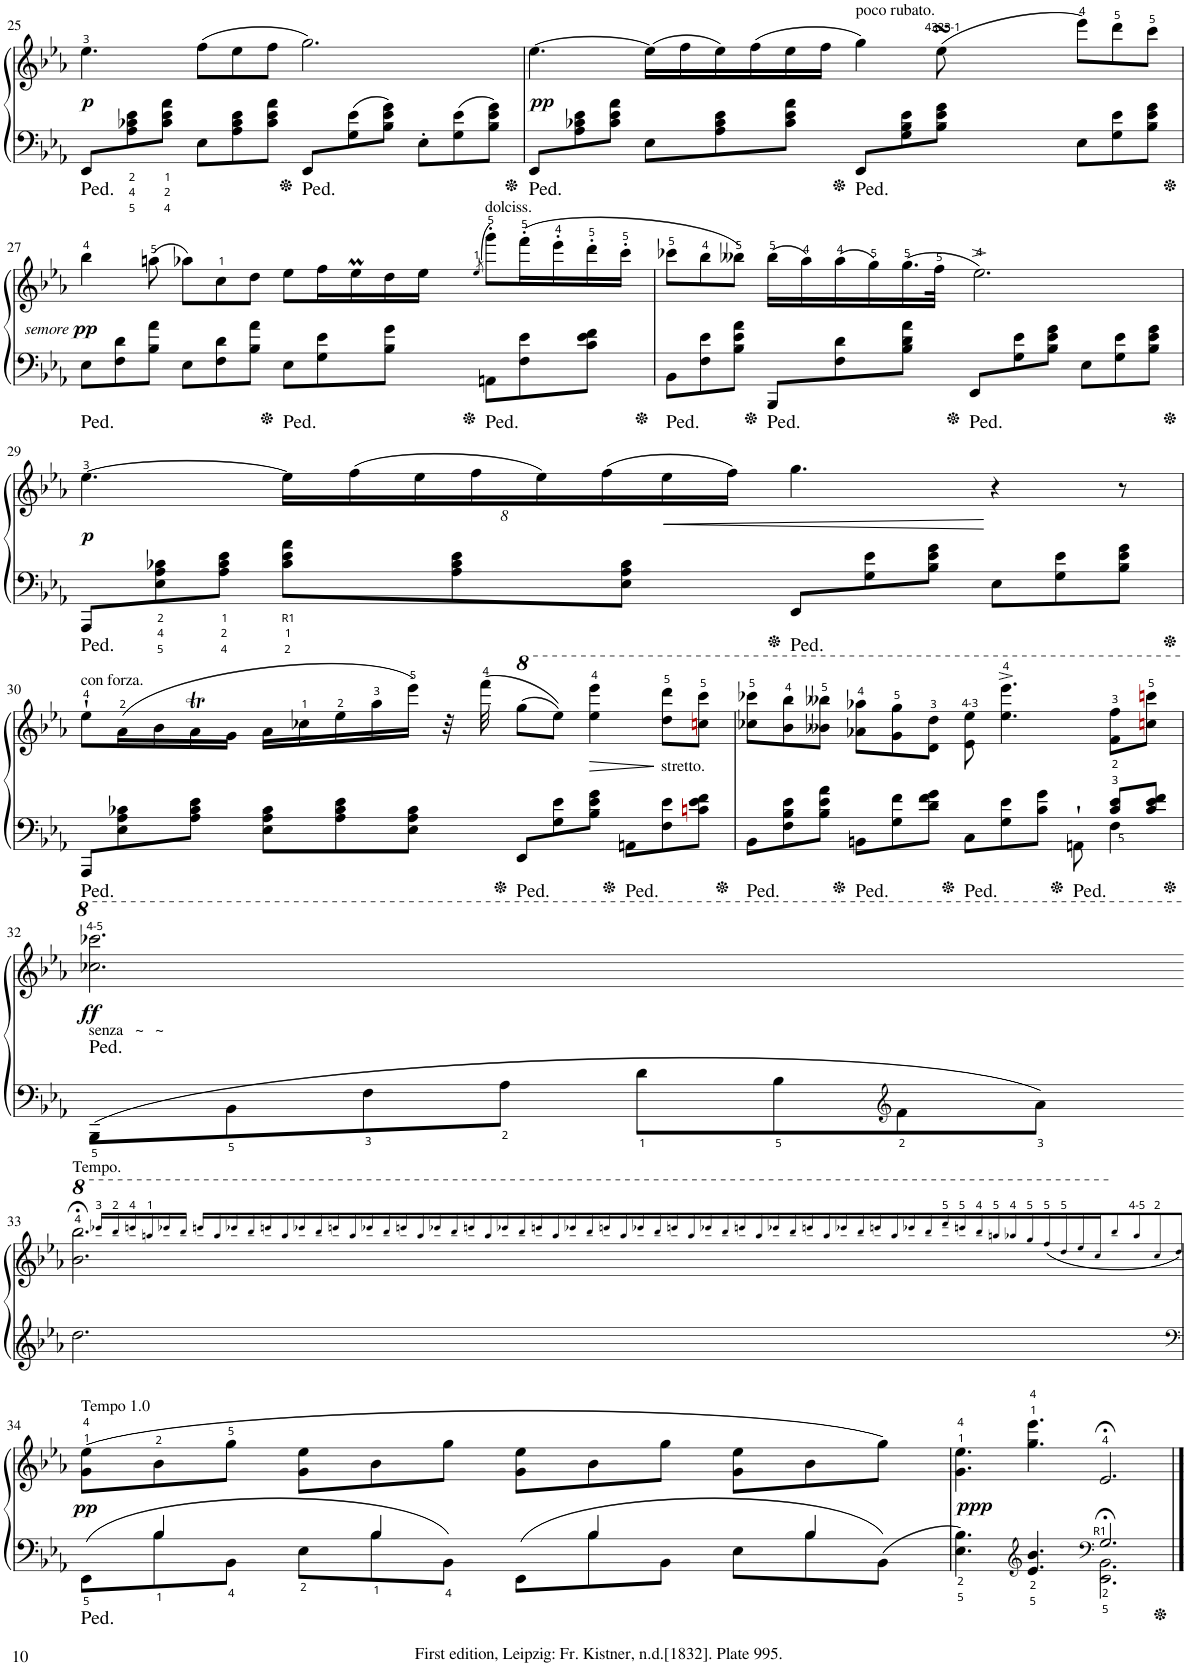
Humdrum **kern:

**kern	**kern	**dynam
*part1	*part1	*part1
*staff2	*staff1	*staff1/2
*I"Piano	*	*
*I'Pno	*	*
!!LO:PB:g=z
*clefF4	*clefG2	*
*k[b-e-a-]	*k[b-e-a-]	*
*M12/8	*M12/8	*
=25	=25	=25
!	!	!LO:DY:b
8EE-/L	4.ee-\	p
8A-\ 8c-X\ 8e-\	.	.
8c-\ 8e-\ 8a-\J	.	.
8E-\L	(8ff\L	.
8A-\ 8c-\ 8e-\	8ee-\	.
8c-\ 8e-\ 8a-\J	8ff\J	.
8EE-/L	2.gg\)	.
8G\ 8e-\	.	.
8B-\ 8e-\ 8g\J	.	.
8E-'\L	.	.
8G\ 8e-\	.	.
8B-\ 8e-\ 8g\J	.	.
=26	=26	=26
*	*^	*
!	!	!	!LO:DY:b
8EE-/L	[4.ee-\	1ryy	pp
8A-\ 8c-X\ 8e-\	.	.	.
8c-\ 8e-\ 8a-\J	.	.	.
8E-\L	(16ee-\LL]	.	.
.	16ff\	.	.
8A-\ 8c-\ 8e-\	16ee-\)	.	.
.	(16ff\	.	.
8c-\ 8e-\ 8a-\J	16ee-\	.	.
.	16ff\JJ	.	.
!	!LO:TX:a:t=poco rubato.	!	!
8EE-/L	4gg\)	.	.
8G\ 8B-\ 8e-\	.	.	.
8B-\ 8e-\ 8g\J	(8ee-sSSs\	32ff!LLL	.
.	.	32ee-!	.
.	.	32dd!	.
.	.	32ee-!JJJ	.
8E-\L	8eee-\L)	4.ryy	.
8G\ 8e-\	8ddd\	.	.
8B-\ 8e-\ 8g\J	8ccc\J	.	.
!!LO:LB:g=z	!!
=27	=27	=27	=27
!	!	!	!LO:DY:b
!	!	!	!LO:DY:n=1:b
8E-\L	4bb-\	16ryy	other-dynamics pp
*	*v	*v	*
8F\ 8d\	.	.
8B-\ 8a-\J	(8aan\	.
8E-\L	8aa-X\L)	.
8F\ 8d\	8cc\	.
8B-\ 8a-\J	8dd\J	.
8E-\L	8ee-\L	.
8G\ 8e-\	16ff\L	.
.	16ee-M\	.
8B-\ 8g\J	16dd\	.
*	*^	*
.	16ee-\JJ	32ee-LLL	.
.	.	(32ee-!JJJ	.
.	(>8qee-/	.	.
!	!LO:TX:a:t=dolciss.	!	!
8AAn\L	8ggg'\L)	8ggg')	.
8F\ 8e-\	(16fff'\L	4ryy	.
.	16eee-'\	.	.
8c\ 8e-\ 8f\J	16ddd'\	.	.
.	16ccc'\JJ	.	.
*	*v	*v	*
=28	=28	=28
8BB-\L	8ccc-X\L	.
8F\ 8e-\	8bb-\	.
8B-\ 8e-\ 8a-\J	8bb--X\J)	.
8BBB-/L	(16bb--\LL	.
.	16aa-\)	.
8F\ 8d\	(16aa-\	.
.	16gg\)	.
8B-\ 8d\ 8a-\J	(16.gg\	.
.	32ff\JJk	.
8EE-/L	2.ee-^\)	.
8G\ 8e-\	.	.
8B-\ 8e-\ 8g\J	.	.
8E-\L	.	.
8G\ 8e-\	.	.
8B-\ 8e-\ 8g\J	.	.
!!LO:LB:g=z
=29	=29	=29
!	!	!LO:DY:b
8AAA-/L	[4.ee-\	p
8E-\ 8A-\ 8c-X\	.	.
8A-\ 8c-\ 8e-\J	.	.
*	*Xbrackettup	*
8c-\ 8e-\ 8a-\L	64%3ee-\LL]	.
.	(64%3ff\	.
.	64%3ee-\	.
8A-\ 8c-\ 8e-\	.	.
.	64%3ff\	.
.	64%3ee-\)	.
.	(64%3ff\	.
8E-\ 8A-\ 8c-\J	.	.
!	!	!LO:HP:b
.	64%3ee-\	<
.	64%3ff\JJ)	.
8EE-/L	4.gg\	.
8G\ 8e-\	.	.
8B-\ 8e-\ 8g\J	.	.
8E-\L	4r	[
8G\ 8e-\	.	.
8B-\ 8e-\ 8g\J	8r	.
!!LO:LB:g=z
=30	=30	=30
!	!LO:TX:a:t=con forza.	!
8AAA-/L	8ee-`\L	.
8E-\ 8A-\ 8c-X\	(16a-\L	.
.	16b-\	.
8A-\ 8c-\ 8e-\J	16a-T\	.
.	16g\JJ	.
8E-\ 8A-\ 8c-\L	16a-\LL	.
.	16cc-X\	.
8A-\ 8c-\ 8e-\	16ee-\	.
.	16aa-\	.
8E-\ 8A-\ 8c-\J	16eee-\JJ)	.
.	32r	.
.	(32fff\	.
*	*8va	*
8EE-/L	(8ggg\L	.
8G\ 8e-\	8eee-\J))	.
!	!	!LO:HP:b
8B-\ 8e-\ 8g\J	4eee-\ 4eeee-\	>
8AAn\L	.	.
!	!LO:TX:b:t=stretto.	!
8F\ 8e-\	8ddd\ 8dddd\L	]
8cn\ 8e-\ 8f\J	8cccn\ 8cccc\J	.
=31	=31	=31
*^	*	*
8BB-\L	4ryy	8ccc-X\ 8cccc-X\L	.
8F\ 8B-\ 8e-\	.	8bb-\ 8bbb-\	.
*v	*v	*	*
8B-\ 8e-\ 8a-\J	8bb--X\ 8bbb--X\J	.
8BBn\L	8aa-X\ 8aaa-X\L	.
8G\ 8f\	8gg\ 8ggg\	.
8d\ 8f\ 8g\J	8dd\ 8ddd\J	.
8C\L	8ee-\ 8eee-\	.
8G\ 8e-\	4.eee-\^ 4.eeee-\^	.
8c\ 8g\J	.	.
8AAn`\	.	.
*^	*	*
4F\	8c/ 8e-/L	8ff\ 8fff\L	.
.	8c/ 8e-/ 8f/J	8cccn\ 8ccccn\J	.
!!LO:LB:g=z
=32	=32	=32	=32
!	!	!LO:TX:b:t=senza   ~   ~	!
!	!	!	!LO:DY:b
*v	*v	*	*
32%3BBB-\L	2.ccc-X\ 2.cccc-X\	ff
32%3BB-\	.	.
32%3F\	.	.
32%3A-\J	.	.
32%3d\L	.	.
32%3B-\	.	.
*clefG2	*	*
32%3f\	.	.
32%3a-\J	.	.
!!LO:LB:g=z
=33-	=33-	=33-
!	!LO:TX:a:t=Tempo.	!
2.dd\	2.bb-\;< 2.bbb-\;<	.
*clefF4	*	*
4ryy	16cccc-X!/LL	.
.	16bbb-!/	.
.	16ccccn!/	.
.	16aaan!/	.
2ryy	16cccc-X!/	.
.	16bbb-!/JJ	.
.	16ccccn!/LL	.
.	16aaa!/	.
.	16cccc-X!/	.
.	16bbb-!/	.
.	16ccccn!/	.
.	16aaa!/	.
1.ryy	16cccc-X!/	.
.	16bbb-!/	.
.	16ccccn!/	.
.	16aaa!/	.
.	16cccc-X!/	.
.	16bbb-!/	.
.	16ccccn!/	.
.	16aaa!/	.
.	16cccc-X!/	.
.	16bbb-!/	.
.	16ccccn!/	.
.	16aaa!/	.
.	16cccc-X!/	.
.	16bbb-!/	.
.	16ccccn!/	.
.	16aaa!/	.
.	16cccc-X!/	.
.	16bbb-!/	.
.	16ccccn!/	.
.	16aaa!/	.
.	16cccc-X!/	.
.	16bbb-!/	.
.	16ccccn!/	.
.	16aaa!/	.
1ryy	16cccc-X!/	.
.	16bbb-!/	.
.	16ccccn!/	.
.	16aaa!/	.
.	16cccc-X!/	.
.	16bbb-!/	.
.	16ccccn!/	.
.	16aaa!/	.
.	16cccc-X!/	.
.	16bbb-!/	.
.	16ccccn!/	.
.	16aaa!/	.
.	16cccc-X!/	.
.	16bbb-!/	.
.	16dddd!/	.
.	16ccccn!/	.
2ryy	16bbb-!/	.
.	16aaan!/	.
.	16aaa-X!/	.
.	16ggg!/	.
.	(16fff!/	.
.	16ddd!/	.
.	16eee-!/	.
.	16ccc!/J	.
*	*X8va	*
4ryy	8bb-!/	.
.	8aa-!/	.
4ryy	8cc!/	.
.	8dd!/J)	.
!!LO:LB:g=z
=34	=34	=34
*clefF4	*	*
*^	*	*
!	!	!LO:TX:a:t=Tempo 1.0	!
!	!	!	!LO:DY:b
8EE-\L	8ryy	(8g\ 8ee-\L	pp
1.ryy	4B-/	8b-\	.
.	.	8gg\J	.
.	8ryy	8g\ 8ee-\L	.
.	4B-/	8b-\	.
.	.	8gg\J	.
.	8ryy	8g\ 8ee-\L	.
.	4B-/	8b-\	.
.	.	8gg\J	.
.	8ryy	8g\ 8ee-\L	.
.	4B-/	8b-\	.
.	.	8gg\J)	.
.	1.ryy	1.ryy	.
8B-\	.	.	.
8BB-\J	.	.	.
8E-\L	.	.	.
8B-\	.	.	.
8BB-\J	.	.	.
8EE-\L	.	.	.
8B-\	.	.	.
8BB-\J	.	.	.
8E-\L	.	.	.
8B-\	.	.	.
8BB-\J	.	.	.
=35	=35	=35	=35
!	!	!	!LO:DY:b
4.E-\ 4.B-\	2.ryy	4.g\ 4.ee-\	ppp
*clefG2	*	*	*
4.e-/< 4.b-/<	.	4.gg\ 4.eee-\	.
*clefF4	*	*	*
2.G;</	2.EE-\ 2.BB-\	2.e-;</	.
*v	*v	*	*
==	==	==
*-	*-	*-
